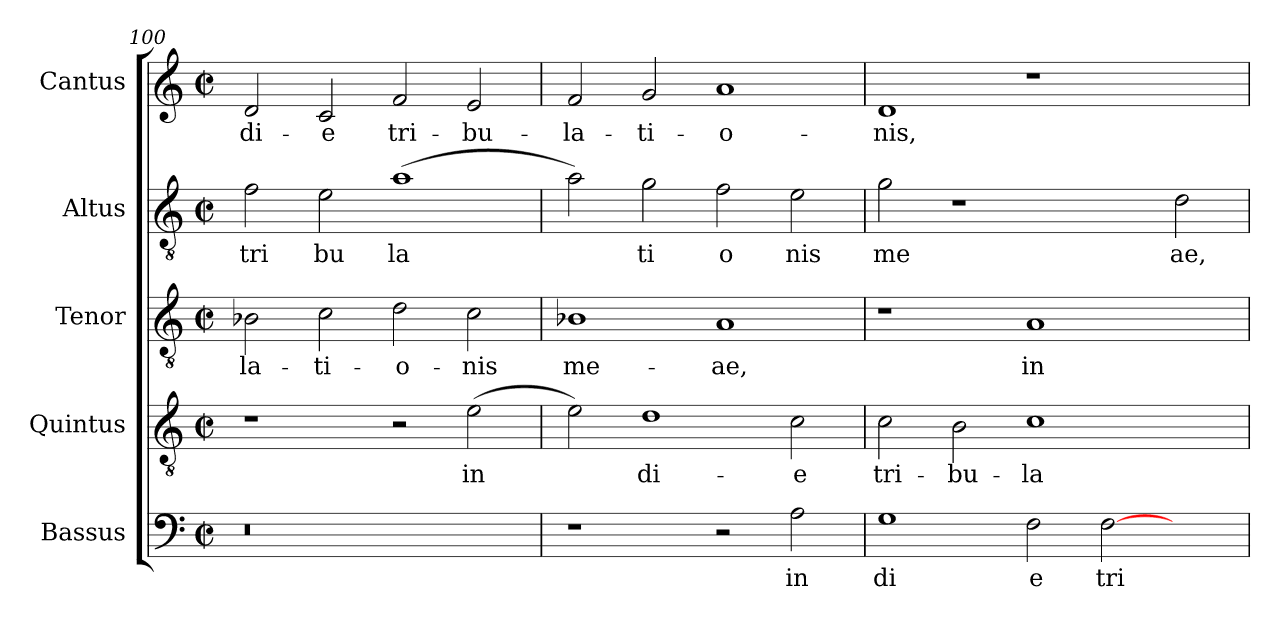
**kern	**text	**kern	**text	**kern	**text	**kern	**text	**kern	**text
*part5	*part5	*part4	*part4	*part3	*part3	*part2	*part2	*part1	*part1
*staff5	*staff5	*staff4	*staff4	*staff3	*staff3	*staff2	*staff2	*staff1	*staff1
*I"Bassus	*	*I"Quintus	*	*I"Tenor	*	*I"Altus	*	*I"Cantus	*
*clefF4	*	*clefGv2	*	*clefGv2	*	*clefGv2	*	*clefG2	*
*M2/2	*	*M2/2	*	*M2/2	*	*M2/2	*	*M2/2	*
*met(c|)	*	*met(c|)	*	*met(c|)	*	*met(c|)	*	*met(c|)	*
=100	=100	=100	=100	=100	=100	=100	=100	=100	=100
!	!	!	!	!	!LO:LY:b:cj	!	!LO:LY:b:cj	!	!LO:LY:b:cj
0r	.	1r	.	2B-X\	-la-	2f\	tri	2d/	di-
!	!	!	!	!	!LO:LY:b:cj	!	!LO:LY:b:cj	!	!LO:LY:b:cj
.	.	.	.	2c\	-ti-	2e\	bu	2c/	-e
!	!	!	!	!	!LO:LY:b:cj	!	!LO:LY:b:cj	!	!LO:LY:b:cj
.	.	2r	.	2d\	-o-	(>1a	la	2f/	tri-
!	!	!	!LO:LY:b:cj	!	!LO:LY:b:cj	!	!	!	!LO:LY:b:cj
.	.	(>2e\	in	2c\	-nis	.	.	2e/	-bu-
=101	=101	=101	=101	=101	=101	=101	=101	=101	=101
!	!	!	!	!	!LO:LY:b:cj	!	!	!	!LO:LY:b:cj
1r	.	2e\)	.	1B-X	me-	2a\)	.	2f/	-la-
!	!	!	!LO:LY:b:cj	!	!	!	!LO:LY:b:cj	!	!LO:LY:b:cj
.	.	1d	di-	.	.	2g\	ti	2g/	-ti-
!	!	!	!	!	!LO:LY:b:cj	!	!LO:LY:b:cj	!	!LO:LY:b:cj
2r	.	.	.	1A	-ae,	2f\	o	1a	-o-
!	!LO:LY:b:cj	!	!LO:LY:b:cj	!	!	!	!LO:LY:b:cj	!	!
2A\	in	2c\	-e	.	.	2e\	nis	.	.
!!LO:LB:g=z
=102	=102	=102	=102	=102	=102	=102	=102	=102	=102
!	!LO:LY:b:cj	!	!LO:LY:b:cj	!	!	!	!LO:LY:b:cj	!	!LO:LY:b:cj
1G	di	2c\	tri-	1r	.	2g\	me	1d	-nis,
!	!	!	!LO:LY:b:cj	!	!	!LO:N:vis=1	!	!	!
.	.	2B\	-bu-	.	.	1.r	.	.	.
!	!LO:LY:b:cj	!	!LO:LY:b:cj	!	!LO:LY:b:cj	!	!	!LO:N:vis=1	!
2F\	e	1c	-la-	1A	in	.	.	1.r	.
!	!LO:LY:b:cj	!	!	!	!	!	!	!	!
[>2F\	tri	.	.	.	.	.	.	.	.
!	!	!	!	!	!	!	!LO:LY:b:cj	!	!
2ryy	.	2ryy	.	2ryy	.	2d\	ae,	.	.
=	=	=	=	=	=	=	=	=	=
*-	*-	*-	*-	*-	*-	*-	*-	*-	*-
